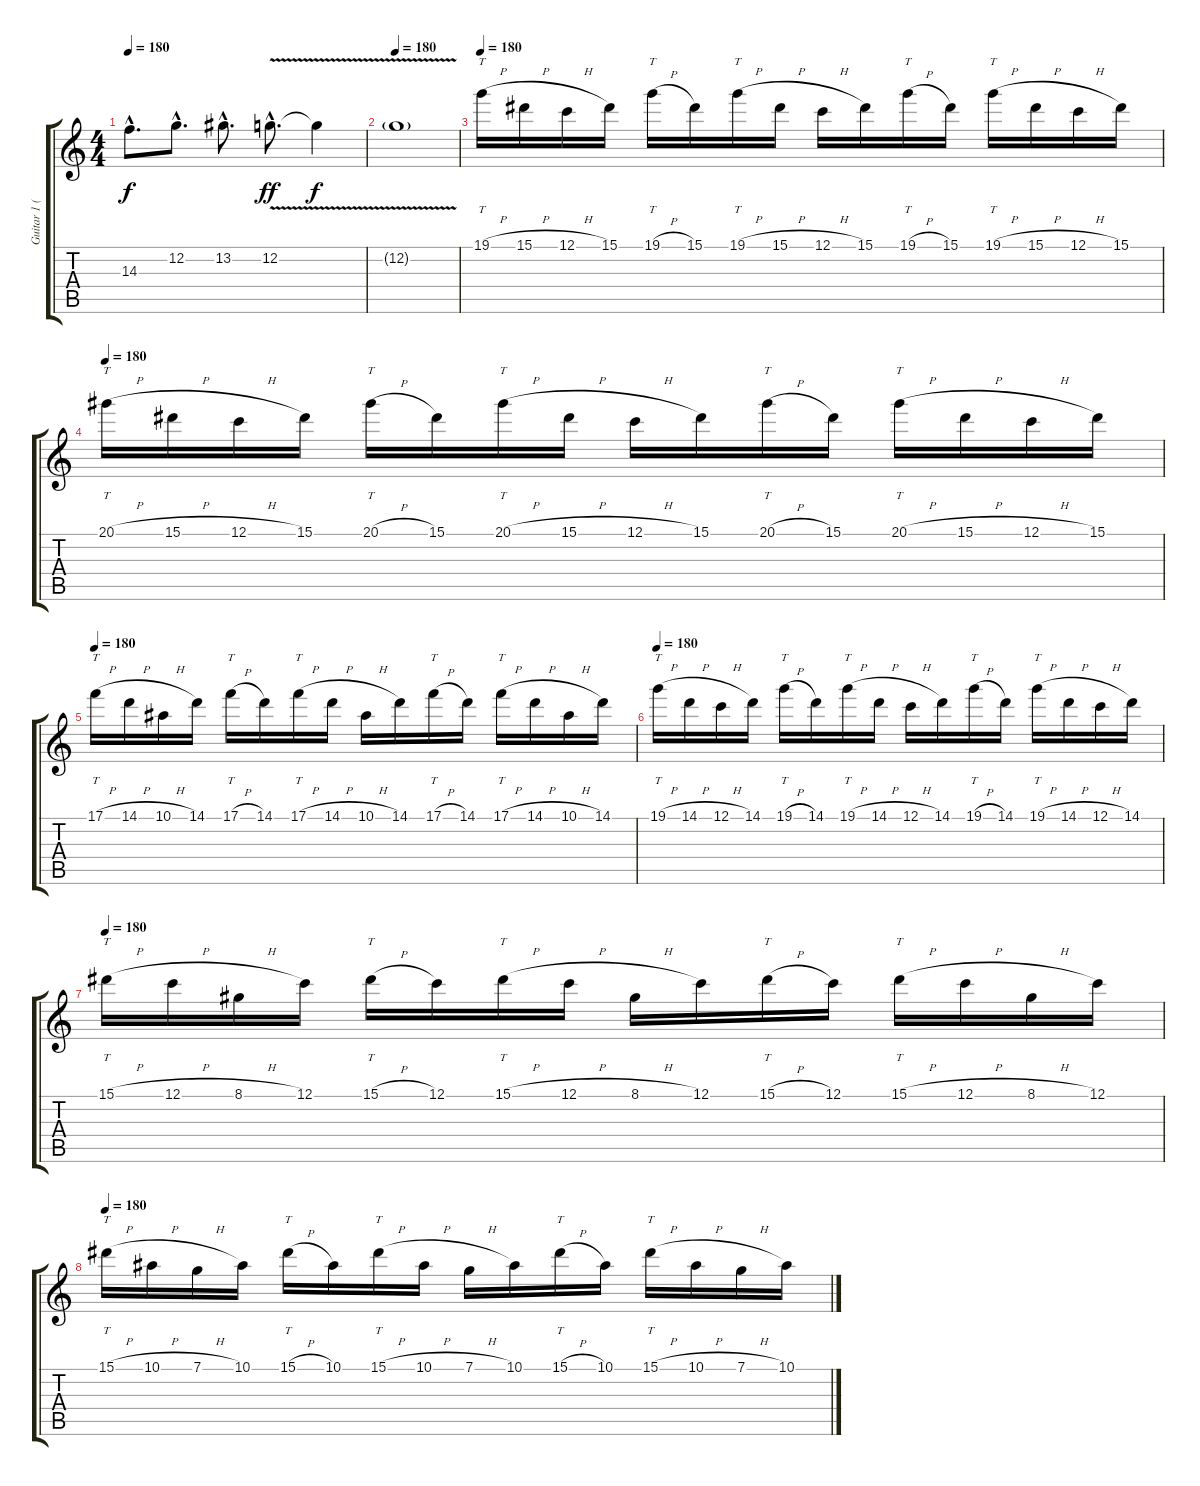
\track ("Guitar 1 (Lead)" "Guitar 1 (") {instrument overdrivenguitar}
\staff {score tabs}
\tuning (C4 G3 Eb3 Bb2 F2 C2) {hide}
\ts (4 4)
\tempo 180
\clef g2
\ks c
14.3{hac}.8{d dy f} 12.2{hac}.8{d} 13.2{hac}.8{d} 12.2{v hac}.8{d dy ff} 12.2{t}.4{dy f} |
\tempo 180
12.2{v g}.1 |
\tempo 180
19.1{h}.16{tt} 15.1{h}.16 12.1{h}.16 15.1.16 19.1{h}.16{tt} 15.1.16 19.1{h}.16{tt} 15.1{h}.16 12.1{h}.16 15.1.16 19.1{h}.16{tt} 15.1.16 19.1{h}.16{tt} 15.1{h}.16 12.1{h}.16 15.1.16 |
\tempo 180
20.1{h}.16{tt} 15.1{h}.16 12.1{h}.16 15.1.16 20.1{h}.16{tt} 15.1.16 20.1{h}.16{tt} 15.1{h}.16 12.1{h}.16 15.1.16 20.1{h}.16{tt} 15.1.16 20.1{h}.16{tt} 15.1{h}.16 12.1{h}.16 15.1.16 |
\tempo 180
17.1{h}.16{tt} 14.1{h}.16 10.1{h}.16 14.1.16 17.1{h}.16{tt} 14.1.16 17.1{h}.16{tt} 14.1{h}.16 10.1{h}.16 14.1.16 17.1{h}.16{tt} 14.1.16 17.1{h}.16{tt} 14.1{h}.16 10.1{h}.16 14.1.16 |
\tempo 180
19.1{h}.16{tt} 14.1{h}.16 12.1{h}.16 14.1.16 19.1{h}.16{tt} 14.1.16 19.1{h}.16{tt} 14.1{h}.16 12.1{h}.16 14.1.16 19.1{h}.16{tt} 14.1.16 19.1{h}.16{tt} 14.1{h}.16 12.1{h}.16 14.1.16 |
\tempo 180
15.1{h}.16{tt} 12.1{h}.16 8.1{h}.16 12.1.16 15.1{h}.16{tt} 12.1.16 15.1{h}.16{tt} 12.1{h}.16 8.1{h}.16 12.1.16 15.1{h}.16{tt} 12.1.16 15.1{h}.16{tt} 12.1{h}.16 8.1{h}.16 12.1.16 |
\tempo 180
15.1{h}.16{tt} 10.1{h}.16 7.1{h}.16 10.1.16 15.1{h}.16{tt} 10.1.16 15.1{h}.16{tt} 10.1{h}.16 7.1{h}.16 10.1.16 15.1{h}.16{tt} 10.1.16 15.1{h}.16{tt} 10.1{h}.16 7.1{h}.16 10.1.16
